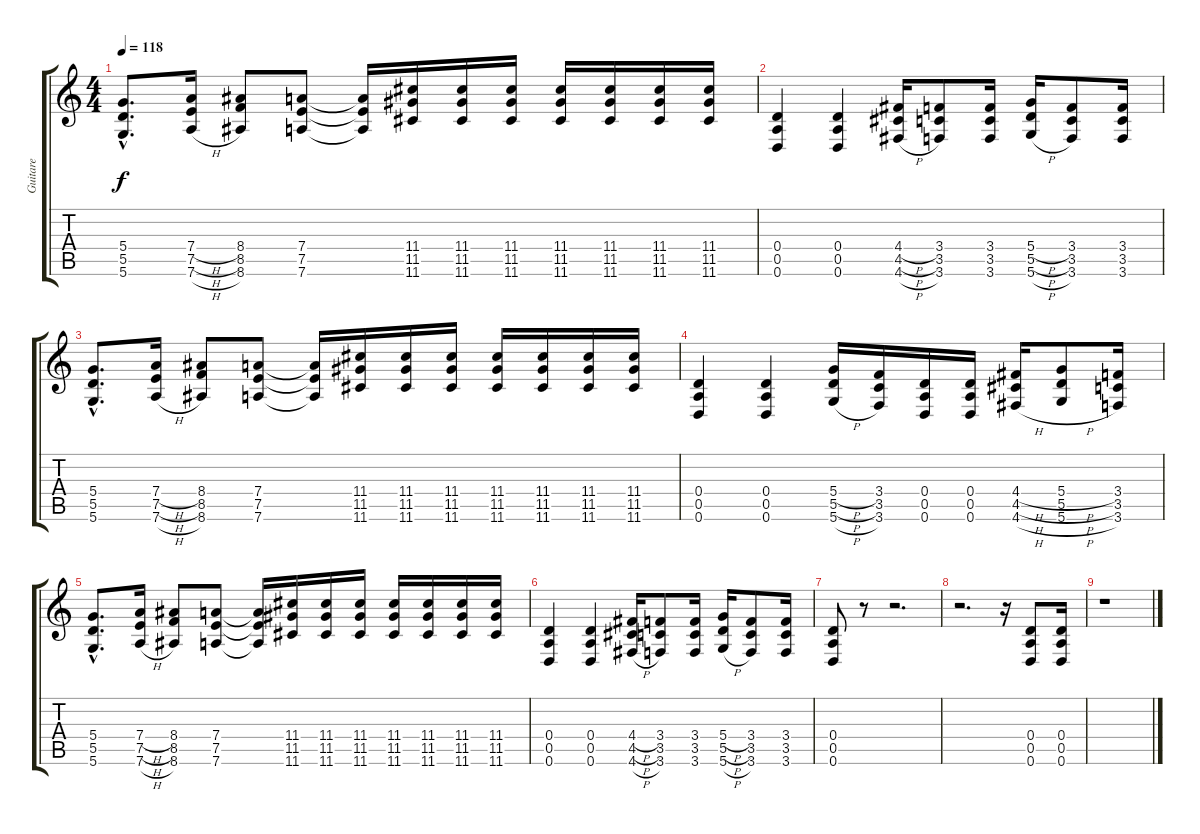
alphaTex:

\track ("Guitare" "Guitare") {instrument distortionguitar}
\staff {score tabs}
\tuning (E4 B3 G3 D3 A2 D2) {hide}
\ts (4 4)
\tempo 118
\clef g2
\ks c
(5.4{hac} 5.5{hac} 5.6{hac}).8{d dy f} (7.4{h} 7.5{h} 7.6{h}).16 (8.4 8.5 8.6).8 (7.4 7.5 7.6).8 (7.4{t} 7.5{t} 7.6{t}).16 (11.4 11.5 11.6).16 (11.4 11.5 11.6).16 (11.4 11.5 11.6).16 (11.4 11.5 11.6).16 (11.4 11.5 11.6).16 (11.4 11.5 11.6).16 (11.4 11.5 11.6).16 |
(0.4 0.5 0.6).4 (0.4 0.5 0.6).4 (4.4{h} 4.5{h} 4.6{h}).16 (3.4 3.5 3.6).8 (3.4 3.5 3.6).16 (5.4{h} 5.5{h} 5.6{h}).16 (3.4 3.5 3.6).8 (3.4 3.5 3.6).16 |
(5.4{hac} 5.5{hac} 5.6{hac}).8{d} (7.4{h} 7.5{h} 7.6{h}).16 (8.4 8.5 8.6).8 (7.4 7.5 7.6).8 (7.4{t} 7.5{t} 7.6{t}).16 (11.4 11.5 11.6).16 (11.4 11.5 11.6).16 (11.4 11.5 11.6).16 (11.4 11.5 11.6).16 (11.4 11.5 11.6).16 (11.4 11.5 11.6).16 (11.4 11.5 11.6).16 |
(0.4 0.5 0.6).4 (0.4 0.5 0.6).4 (5.4{h} 5.5{h} 5.6{h}).16 (3.4 3.5 3.6).16 (0.4 0.5 0.6).16 (0.4 0.5 0.6).16 (4.4{h} 4.5{h} 4.6{h}).16 (5.4{h} 5.5{h} 5.6{h}).8 (3.4 3.5 3.6).16 |
(5.4{hac} 5.5{hac} 5.6{hac}).8{d} (7.4{h} 7.5{h} 7.6{h}).16 (8.4 8.5 8.6).8 (7.4 7.5 7.6).8 (7.4{t} 7.5{t} 7.6{t}).16 (11.4 11.5 11.6).16 (11.4 11.5 11.6).16 (11.4 11.5 11.6).16 (11.4 11.5 11.6).16 (11.4 11.5 11.6).16 (11.4 11.5 11.6).16 (11.4 11.5 11.6).16 |
(0.4 0.5 0.6).4 (0.4 0.5 0.6).4 (4.4{h} 4.5{h} 4.6{h}).16 (3.4 3.5 3.6).8 (3.4 3.5 3.6).16 (5.4{h} 5.5{h} 5.6{h}).16 (3.4 3.5 3.6).8 (3.4 3.5 3.6).16 |
(0.4 0.5 0.6).8 r.8 r.2{d} |
r.2{d} r.16 (0.4 0.5 0.6).8 (0.4 0.5 0.6).16 |
r.1
